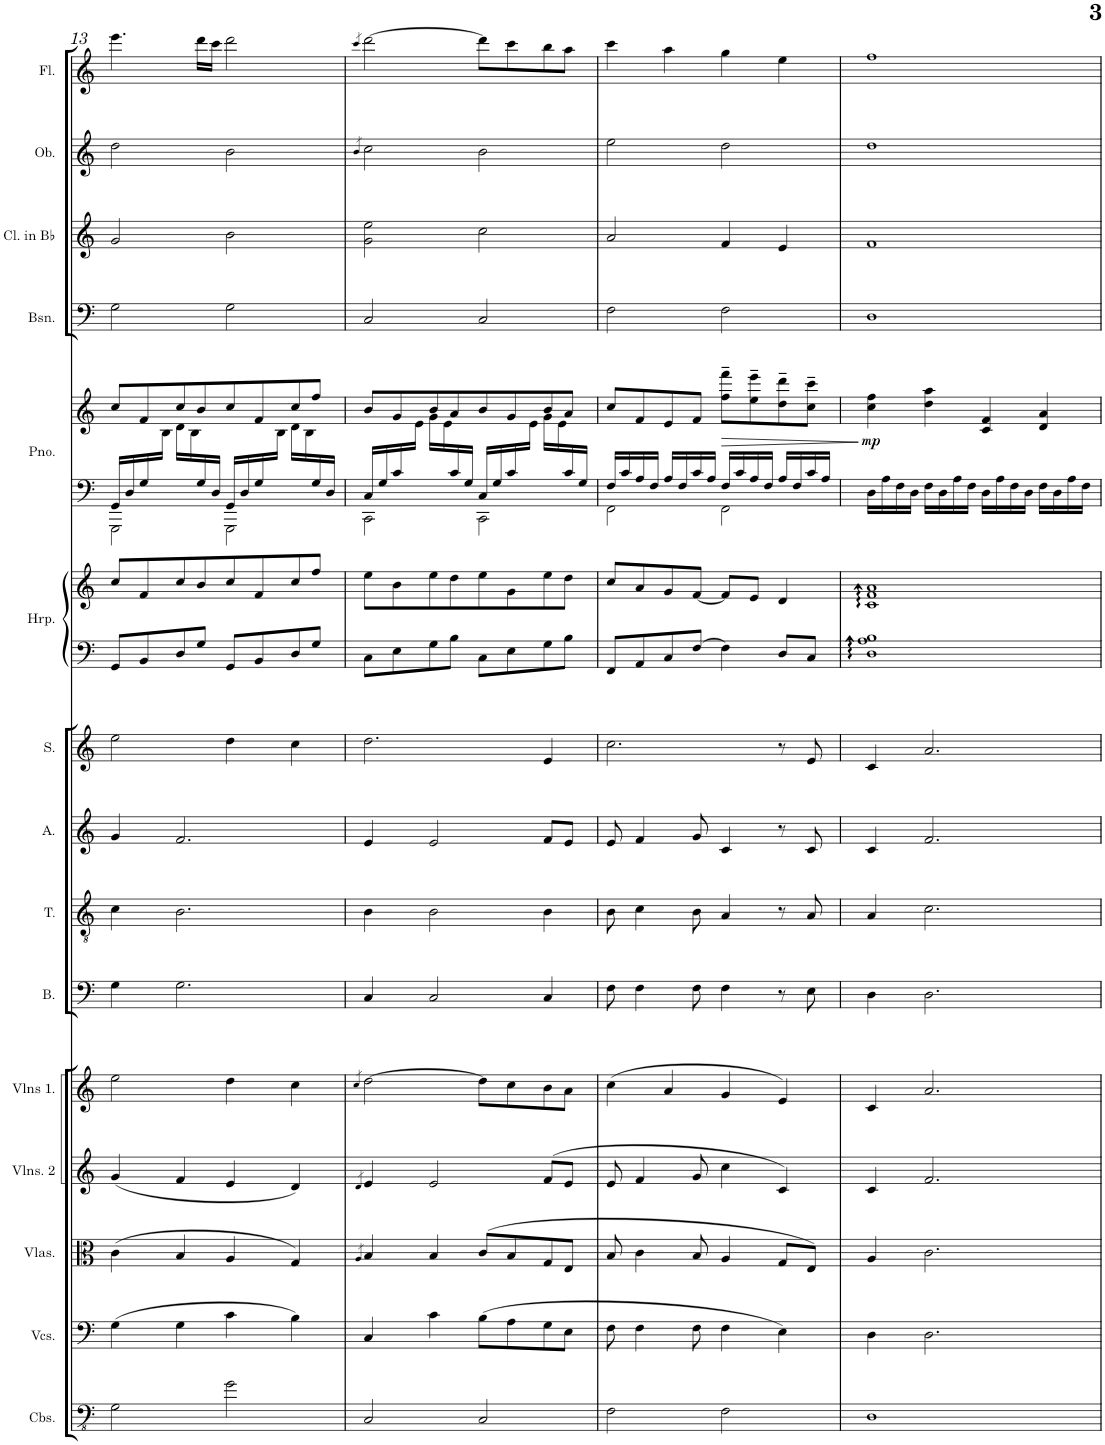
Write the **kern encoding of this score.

**kern	**kern	**kern	**kern	**kern	**kern	**kern	**kern	**kern	**kern	**kern	**kern	**kern	**dynam	**kern	**kern	**kern	**kern
*part15	*part14	*part13	*part12	*part11	*part10	*part9	*part8	*part7	*part6	*part6	*part5	*part5	*part5	*part4	*part3	*part2	*part1
*staff17	*staff16	*staff15	*staff14	*staff13	*staff12	*staff11	*staff10	*staff9	*staff8	*staff7	*staff6	*staff5	*staff5/6	*staff4	*staff3	*staff2	*staff1
*I"Contrabasses	*I"Violoncellos	*I"Violas	*I"Violins 2	*I"Violins 1	*I"Bass	*I"Tenor	*I"Alto	*I"Soprano	*I"Harp	*	*I"Piano	*	*	*I"Bassoon	*I"Clarinet in Bb	*I"Oboe	*I"Flute
*I'Cbs.	*I'Vcs.	*I'Vlas.	*I'Vlns. 2	*I'Vlns 1.	*I'B.	*I'T.	*I'A.	*I'S.	*I'Hrp.	*	*I'Pno.	*	*	*I'Bsn.	*I'Cl. in Bb	*I'Ob.	*I'Fl.
!!LO:PB:g=z
*clefFv4	*clefF4	*clefC3	*clefG2	*clefG2	*clefF4	*clefGv2	*clefG2	*clefG2	*clefF4	*clefG2	*clefF4	*clefG2	*	*clefF4	*clefG2	*clefG2	*clefG2
*	*	*	*	*	*	*	*	*	*	*	*	*	*	*	*Trd1c2	*	*
*k[]	*k[]	*k[]	*k[]	*k[]	*k[]	*k[]	*k[]	*k[]	*k[]	*k[]	*k[]	*k[]	*	*k[]	*k[]	*k[]	*k[]
*M4/4	*M4/4	*M4/4	*M4/4	*M4/4	*M4/4	*M4/4	*M4/4	*M4/4	*M4/4	*M4/4	*M4/4	*M4/4	*	*M4/4	*M4/4	*M4/4	*M4/4
=13	=13	=13	=13	=13	=13	=13	=13	=13	=13	=13	=13	=13	=13	=13	=13	=13	=13
*	*	*	*	*	*	*	*	*	*	*	*^	*^	*	*	*	*	*
2GG\	(4G\	(4c\	(4g/	2ee\	4G\	4c\	4g/	2ee\	8GG/L	8cc/L	16GG/LL	2GGG\	8cc/L	8.ryy	.	2G\	2g/	2dd\	4.eee\
.	.	.	.	.	.	.	.	.	.	.	16D/	.	.	.	.	.	.	.	.
.	.	.	.	.	.	.	.	.	8BB/	8f/	16G/	.	8f/	.	.	.	.	.	.
.	.	.	.	.	.	.	.	.	.	.	8.ryy	.	.	16B\JJ	.	.	.	.	.
.	4G\	4B/	4f/	.	2.G\	2.B\	2.f/	.	8D/	8cc/	.	.	8cc/	16d\LL	.	.	.	.	.
.	.	.	.	.	.	.	.	.	.	.	.	.	.	16B\	.	.	.	.	.
.	.	.	.	.	.	.	.	.	8G/J	8b/	16G/	.	8b/	16ryy	.	.	.	.	16ddd\LL
*	*	*	*	*	*	*	*	*	*	*	*	*	*v	*v	*	*	*	*	*
.	.	.	.	.	.	.	.	.	.	.	16D/JJ	.	.	.	.	.	.	16ccc\JJ
2G\	4c\	4A/	4e/	4dd\	.	.	.	4dd\	8GG/L	8cc/	16GG/LL	2GGG\	8cc/	.	2G\	2b\	2b\	2ddd\
.	.	.	.	.	.	.	.	.	.	.	16D/	.	.	.	.	.	.	.
.	.	.	.	.	.	.	.	.	8BB/	8f/	16G/	.	8f/	.	.	.	.	.
*	*	*	*	*	*	*	*	*	*	*	*	*	*^	*	*	*	*	*
.	.	.	.	.	.	.	.	.	.	.	8.ryy	.	.	16B\JJ	.	.	.	.	.
.	4B\)	4G/)	4d/)	4cc\	.	.	.	4cc\	8D/	8cc/	.	.	8cc/	16d\LL	.	.	.	.	.
.	.	.	.	.	.	.	.	.	.	.	.	.	.	16B\	.	.	.	.	.
.	.	.	.	.	.	.	.	.	8G/J	8ff/J	16G/	.	8ff/J	8ryy	.	.	.	.	.
.	.	.	.	.	.	.	.	.	.	.	16D/JJ	.	.	.	.	.	.	.	.
=14	=14	=14	=14	=14	=14	=14	=14	=14	=14	=14	=14	=14	=14	=14	=14	=14	=14	=14	=14
.	.	4qA/	4qd/	4qcc/	.	.	.	.	.	.	.	.	.	.	.	.	.	4qb/	4qccc/
2CC/	4C/	4B/	4e/	[2dd\	4C/	4B\	4e/	2.dd\	8C\L	8ee\L	16C/LL	2CC\	8b/L	8.ryy	.	2C/	2g\ 2ee\	2cc\	[2ddd\
.	.	.	.	.	.	.	.	.	.	.	16G/	.	.	.	.	.	.	.	.
.	.	.	.	.	.	.	.	.	8E\	8b\	16c/	.	8g/	.	.	.	.	.	.
.	.	.	.	.	.	.	.	.	.	.	8.ryy	.	.	16e\JJ	.	.	.	.	.
.	4c\	4B/	2e/	.	2C/	2B\	2e/	.	8G\	8ee\	.	.	8b/	16g\LL	.	.	.	.	.
.	.	.	.	.	.	.	.	.	.	.	.	.	.	16e\	.	.	.	.	.
.	.	.	.	.	.	.	.	.	8B\J	8dd\	16c/	.	8a/	16ryy	.	.	.	.	.
*	*	*	*	*	*	*	*	*	*	*	*	*	*v	*v	*	*	*	*	*
.	.	.	.	.	.	.	.	.	.	.	16G/JJ	.	.	.	.	.	.	.
2CC/	(8B\L	(8c/L	.	8dd\L]	.	.	.	.	8C\L	8ee\	16C/LL	2CC\	8b/	.	2C/	2cc\	2b\	8ddd\L]
.	.	.	.	.	.	.	.	.	.	.	16G/	.	.	.	.	.	.	.
.	8A\	8B/	.	8cc\	.	.	.	.	8E\	8g\	16c/	.	8g/	.	.	.	.	8ccc\
*	*	*	*	*	*	*	*	*	*	*	*	*	*^	*	*	*	*	*
.	.	.	.	.	.	.	.	.	.	.	8.ryy	.	.	16e\JJ	.	.	.	.	.
.	8G\	8G/	(8f/L	8b\	4C/	4B\	8f/L	4e/	8G\	8ee\	.	.	8b/	16g\LL	.	.	.	.	8bb\
.	.	.	.	.	.	.	.	.	.	.	.	.	.	16e\	.	.	.	.	.
.	8E\J	8E/J	8e/J	8a\J	.	.	8e/J	.	8B\J	8dd\J	16c/	.	8a/J	8ryy	.	.	.	.	8aa\J
.	.	.	.	.	.	.	.	.	.	.	16G/JJ	.	.	.	.	.	.	.	.
*	*	*	*	*	*	*	*	*	*	*	*	*	*v	*v	*	*	*	*	*
=15	=15	=15	=15	=15	=15	=15	=15	=15	=15	=15	=15	=15	=15	=15	=15	=15	=15	=15
2FF\	8F\	8B/	8e/	(4cc\	8F\	8B\	8e/	2.cc\	8FF/L	8cc/L	16F/LL	2FF\	8cc/L	.	2F\	2a/	2ee\	4ccc\
.	.	.	.	.	.	.	.	.	.	.	16c/	.	.	.	.	.	.	.
.	4F\	4c\	4f/	.	4F\	4c\	4f/	.	8AA/	8a/	16A/	.	8f/	.	.	.	.	.
.	.	.	.	.	.	.	.	.	.	.	16F/JJ	.	.	.	.	.	.	.
.	.	.	.	4a/	.	.	.	.	8C/	8g/	16A/LL	.	8e/	.	.	.	.	4aa\
.	.	.	.	.	.	.	.	.	.	.	16F/	.	.	.	.	.	.	.
.	8F\	8B/	8g/	.	8F\	8B\	8g/	.	[8F/J	[8f/J	16c/	.	8f/J	.	.	.	.	.
.	.	.	.	.	.	.	.	.	.	.	16A/JJ	.	.	.	.	.	.	.
!	!	!	!	!	!	!	!	!	!	!	!	!	!	!LO:HP:b	!	!	!	!
2FF\	4F\	4A/	4cc\	4g/	4F\	4A/	4c/	.	4F\]	8f/L]	16F/LL	2FF\	8ff\~ 8fff\~L	>	2F\	4f/	2dd\	4gg\
.	.	.	.	.	.	.	.	.	.	.	16c/	.	.	.	.	.	.	.
.	.	.	.	.	.	.	.	.	.	8e/J	16A/	.	8ee\~ 8eee\~	.	.	.	.	.
.	.	.	.	.	.	.	.	.	.	.	16F/JJ	.	.	.	.	.	.	.
.	4E\)	8G/L	4c/)	4e/)	8r	8r	8r	8r	8D/L	4d/	16A/LL	.	8dd\~ 8ddd\~	.	.	4e/	.	4ee\
.	.	.	.	.	.	.	.	.	.	.	16F/	.	.	.	.	.	.	.
.	.	8E/J)	.	.	8E\	8A/	8c/	8e/	8C/J	.	16c/	.	8cc\~ 8ccc\~J	.	.	.	.	.
.	.	.	.	.	.	.	.	.	.	.	16A/JJ	.	.	.	.	.	.	.
*	*	*	*	*	*	*	*	*	*	*	*v	*v	*	*	*	*	*	*
.	.	.	.	.	.	.	.	.	.	.	.	.	]	.	.	.	.
=16	=16	=16	=16	=16	=16	=16	=16	=16	=16	=16	=16	=16	=16	=16	=16	=16	=16
!	!	!	!	!	!	!	!	!	!	!	!	!	!LO:DY:b	!	!	!	!
1DD	4D\	4A/	4c/	4c/	4D\	4A/	4c/	4c/	1D 1A 1B	1c 1f 1a	16D\LL	4cc\ 4ff\	mp	1D	1f	1dd	1ff
.	.	.	.	.	.	.	.	.	.	.	16A\	.	.	.	.	.	.
.	.	.	.	.	.	.	.	.	.	.	16F\	.	.	.	.	.	.
.	.	.	.	.	.	.	.	.	.	.	16D\JJ	.	.	.	.	.	.
.	2.D\	2.c\	2.f/	2.a/	2.D\	2.c\	2.f/	2.a/	.	.	16F\LL	4dd\ 4aa\	.	.	.	.	.
.	.	.	.	.	.	.	.	.	.	.	16D\	.	.	.	.	.	.
.	.	.	.	.	.	.	.	.	.	.	16A\	.	.	.	.	.	.
.	.	.	.	.	.	.	.	.	.	.	16F\JJ	.	.	.	.	.	.
.	.	.	.	.	.	.	.	.	.	.	16D\LL	4c/ 4f/	.	.	.	.	.
.	.	.	.	.	.	.	.	.	.	.	16A\	.	.	.	.	.	.
.	.	.	.	.	.	.	.	.	.	.	16F\	.	.	.	.	.	.
.	.	.	.	.	.	.	.	.	.	.	16D\JJ	.	.	.	.	.	.
.	.	.	.	.	.	.	.	.	.	.	16F\LL	4d/ 4a/	.	.	.	.	.
.	.	.	.	.	.	.	.	.	.	.	16D\	.	.	.	.	.	.
.	.	.	.	.	.	.	.	.	.	.	16A\	.	.	.	.	.	.
.	.	.	.	.	.	.	.	.	.	.	16F\JJ	.	.	.	.	.	.
=	=	=	=	=	=	=	=	=	=	=	=	=	=	=	=	=	=
*-	*-	*-	*-	*-	*-	*-	*-	*-	*-	*-	*-	*-	*-	*-	*-	*-	*-
